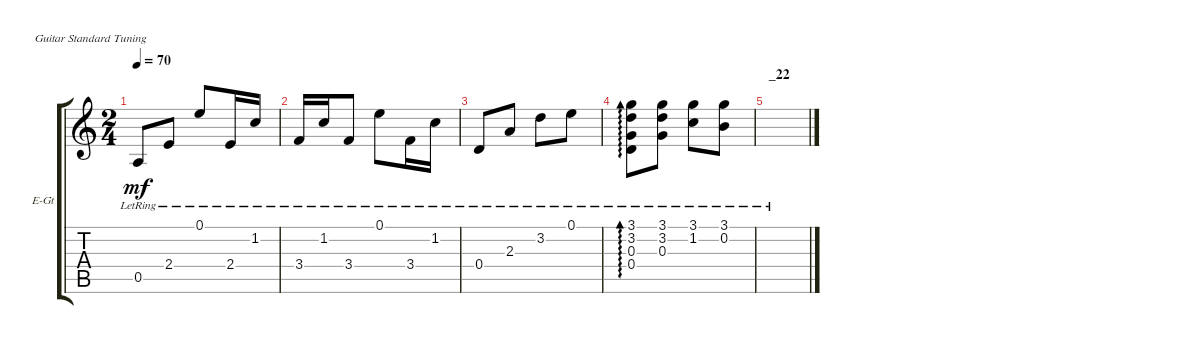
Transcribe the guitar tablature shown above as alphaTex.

\defaultSystemsLayout 4
\bracketExtendMode groupsimilarinstruments
\firstSystemTrackNameOrientation horizontal
\otherSystemsTrackNameOrientation horizontal
\track ("Electric Guitar" "E-Gt") {instrument electricguitarclean}
\staff {score tabs}
\tuning (E4 B3 G3 D3 A2 E2)
\ts (2 4)
\tempo 70
\clef g2
\ks aminor
0.5{lr}.8{dy mf} 2.4{lr}.8 0.1{lr}.8 2.4{lr}.16 1.2{lr}.16 |
3.4{lr}.16 1.2{lr}.16 3.4{lr}.8 0.1{lr}.8 3.4{lr}.16 1.2{lr}.16 |
0.4{lr}.8 2.3{lr}.8 3.2{lr}.8 0.1{lr}.8 |
(0.4{lr} 0.3{lr} 3.2{lr} 3.1{lr}).8{ad 0} (3.1{lr} 3.2 0.3).8 (1.2{lr} 3.1).8 (0.2{lr} 3.1).8 |
\section ("" "_22")
